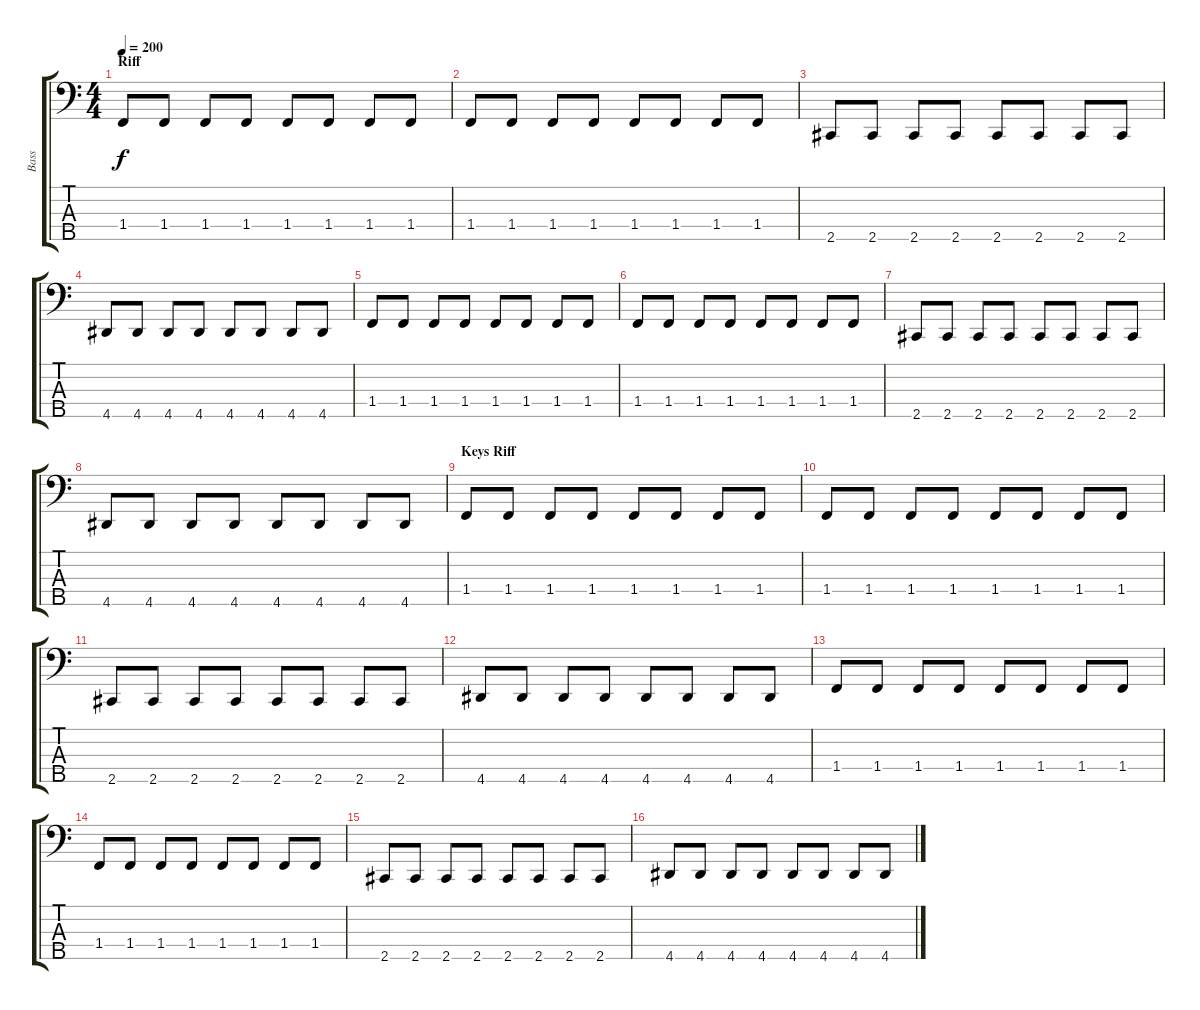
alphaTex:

\track ("Bass" "Bass") {instrument electricbasspick}
\staff {score tabs}
\tuning (G2 D2 A1 E1 B0) {hide}
\ts (4 4)
\section ("" "Riff")
\tempo 200
\clef f4
\ks c
1.4.8{dy f instrument electricbasspick} 1.4.8 1.4.8 1.4.8 1.4.8 1.4.8 1.4.8 1.4.8 |
1.4.8 1.4.8 1.4.8 1.4.8 1.4.8 1.4.8 1.4.8 1.4.8 |
2.5.8 2.5.8 2.5.8 2.5.8 2.5.8 2.5.8 2.5.8 2.5.8 |
4.5.8 4.5.8 4.5.8 4.5.8 4.5.8 4.5.8 4.5.8 4.5.8 |
1.4.8 1.4.8 1.4.8 1.4.8 1.4.8 1.4.8 1.4.8 1.4.8 |
1.4.8 1.4.8 1.4.8 1.4.8 1.4.8 1.4.8 1.4.8 1.4.8 |
2.5.8 2.5.8 2.5.8 2.5.8 2.5.8 2.5.8 2.5.8 2.5.8 |
4.5.8 4.5.8 4.5.8 4.5.8 4.5.8 4.5.8 4.5.8 4.5.8 |
\section ("" "Keys Riff")
1.4.8 1.4.8 1.4.8 1.4.8 1.4.8 1.4.8 1.4.8 1.4.8 |
1.4.8 1.4.8 1.4.8 1.4.8 1.4.8 1.4.8 1.4.8 1.4.8 |
2.5.8 2.5.8 2.5.8 2.5.8 2.5.8 2.5.8 2.5.8 2.5.8 |
4.5.8 4.5.8 4.5.8 4.5.8 4.5.8 4.5.8 4.5.8 4.5.8 |
1.4.8 1.4.8 1.4.8 1.4.8 1.4.8 1.4.8 1.4.8 1.4.8 |
1.4.8 1.4.8 1.4.8 1.4.8 1.4.8 1.4.8 1.4.8 1.4.8 |
2.5.8 2.5.8 2.5.8 2.5.8 2.5.8 2.5.8 2.5.8 2.5.8 |
4.5.8 4.5.8 4.5.8 4.5.8 4.5.8 4.5.8 4.5.8 4.5.8
